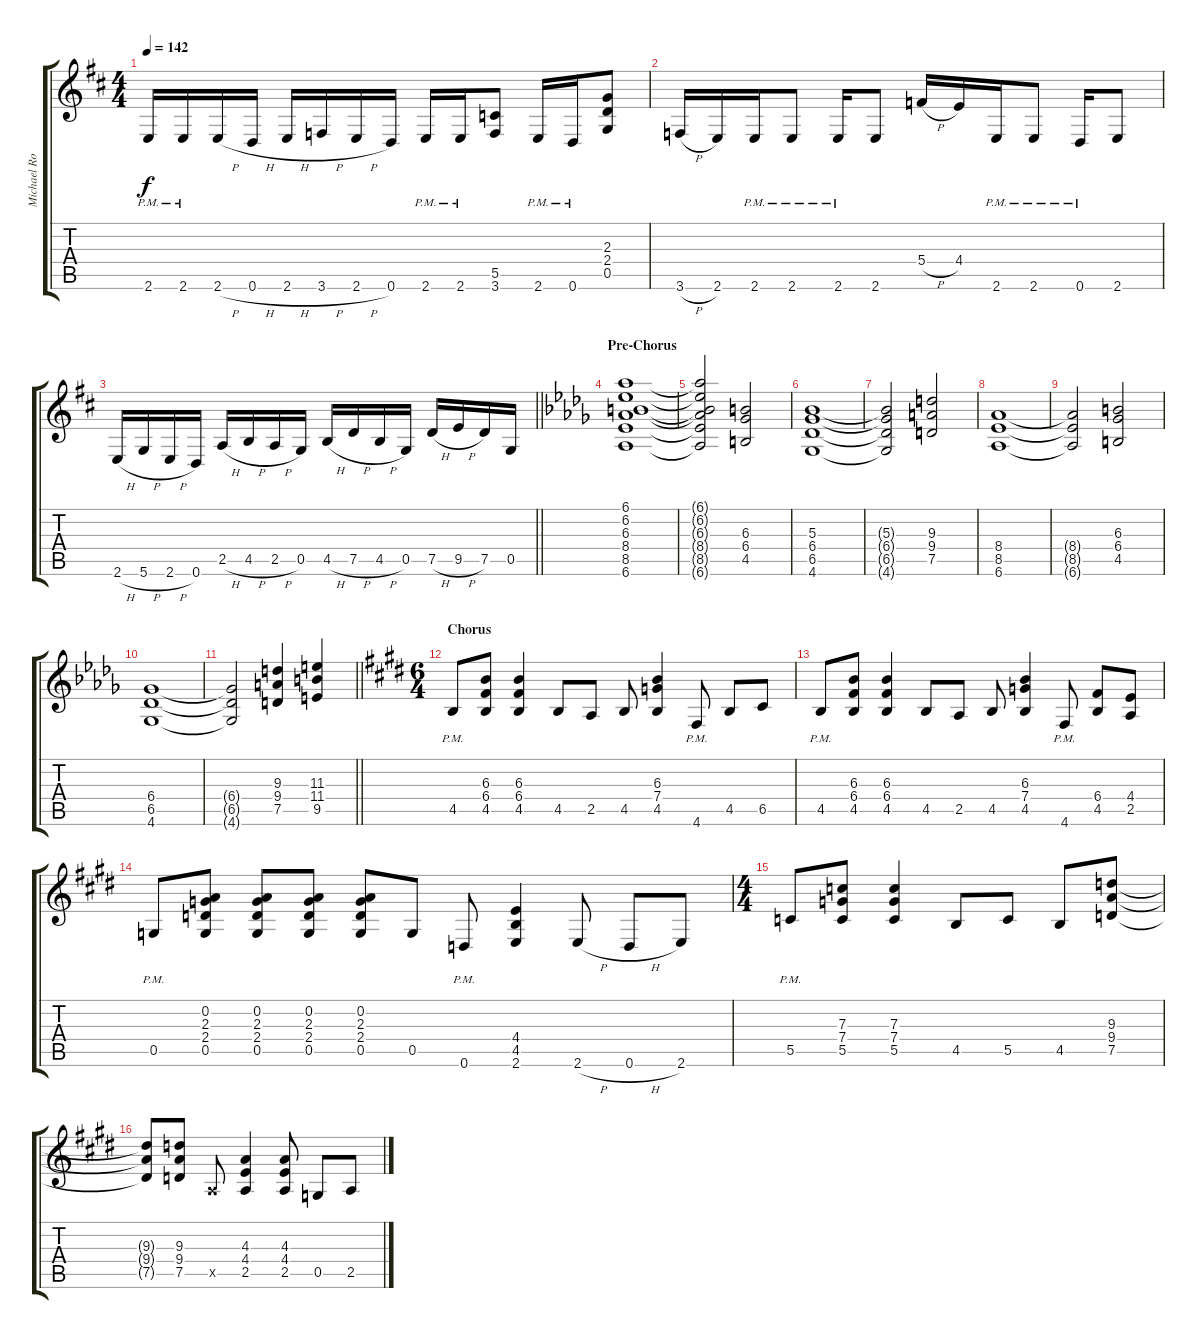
\track ("Michael Romeo (guitar)" "Michael Ro") {instrument distortionguitar}
\staff {score tabs}
\tuning (D4 A3 F3 C3 G2 D2) {hide}
\ts (4 4)
\tempo 142
\clef g2
\ks bminor
2.6{pm}.16{dy f} 2.6{pm}.16 2.6{h}.16 0.6{h}.16 2.6{h}.16 3.6{h}.16 2.6{h}.16 0.6.16 2.6{pm}.16 2.6{pm}.16 (5.5 3.6).8 2.6{pm}.16 0.6{pm}.16 (2.3 2.4 0.5).8 |
3.6{h}.16 2.6.16 2.6{pm}.16 2.6{pm}.8 2.6{pm}.16 2.6.8 5.4{h}.16 4.4.16 2.6{pm}.16 2.6{pm}.8 0.6{pm}.16 2.6.8 |
\barLineRight lightlight
2.6{h}.16 5.6{h}.16 2.6{h}.16 0.6.16 2.5{h}.16 4.5{h}.16 2.5{h}.16 0.5.16 4.5{h}.16 7.5{h}.16 4.5{h}.16 0.5.16 7.5{h}.16 9.5{h}.16 7.5.16 0.5.16 |
\section ("" "Pre-Chorus")
\ks bbminor
(6.1 6.2 6.3 8.4 8.5 6.6).1 |
(6.1{t} 6.2{t} 6.3{t} 8.4{t} 8.5{t} 6.6{t}).2 (6.3 6.4 4.5).2 |
(5.3 6.4 6.5 4.6).1 |
(5.3{t} 6.4{t} 6.5{t} 4.6{t}).2 (9.3 9.4 7.5).2 |
(8.4 8.5 6.6).1 |
(8.4{t} 8.5{t} 6.6{t}).2 (6.3 6.4 4.5).2 |
(6.4 6.5 4.6).1 |
\barLineRight lightlight
(6.4{t} 6.5{t} 4.6{t}).2 (9.3 9.4 7.5).4 (11.3 11.4 9.5).4 |
\ts (6 4)
\section ("" "Chorus")
\ks c#minor
4.5{pm}.8 (6.3 6.4 4.5).8 (6.3 6.4 4.5).4 4.5.8 2.5.8 4.5.8 (6.3 7.4 4.5).4 4.6{pm}.8 4.5.8 6.5.8 |
4.5{pm}.8 (6.3 6.4 4.5).8 (6.3 6.4 4.5).4 4.5.8 2.5.8 4.5.8 (6.3 7.4 4.5).4 4.6{pm}.8 (6.4 4.5).8 (4.4 2.5).8 |
0.5{pm}.8 (0.2 2.3 2.4 0.5).8 (0.2 2.3 2.4 0.5).8 (0.2 2.3 2.4 0.5).8 (0.2 2.3 2.4 0.5).8 0.5.8 0.6{pm}.8 (4.4 4.5 2.6).4 2.6{h}.8 0.6{h}.8 2.6.8 |
\ts (4 4)
5.5{pm}.8 (7.3 7.4 5.5).8 (7.3 7.4 5.5).4 4.5.8 5.5.8 4.5.8 (9.3 9.4 7.5).8 |
(9.3{t} 9.4{t} 7.5{t}).8 (9.3 9.4 7.5).8 2.5{x}.8 (4.3 4.4 2.5).4 (4.3 4.4 2.5).8 0.5.8 2.5.8
